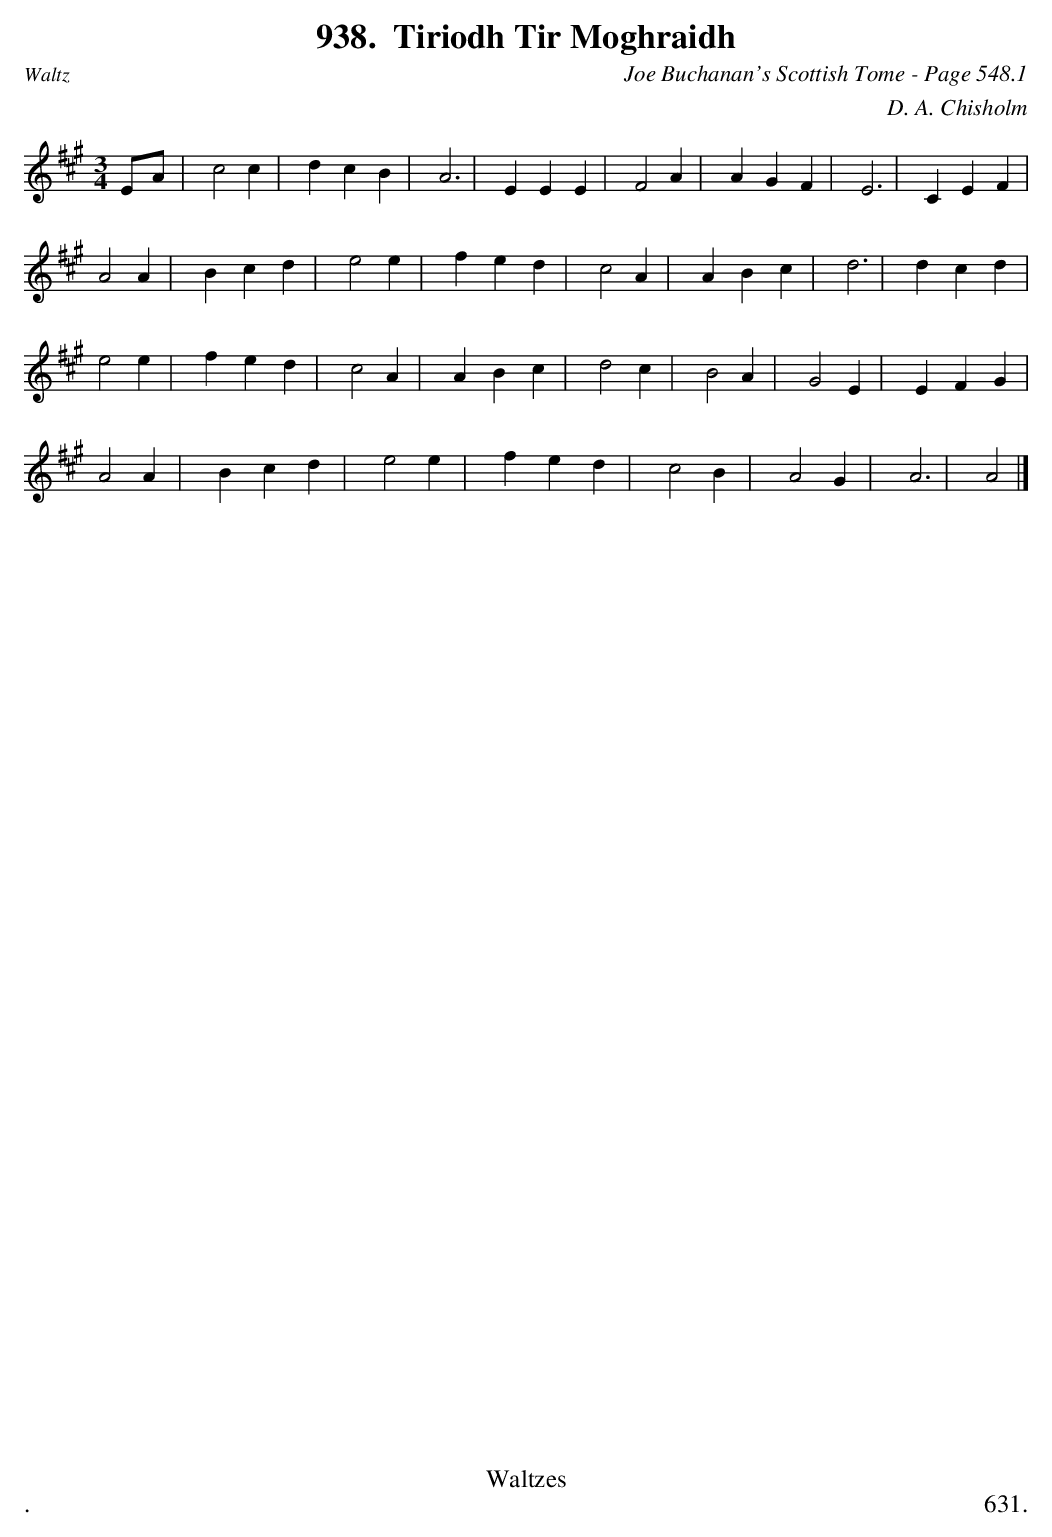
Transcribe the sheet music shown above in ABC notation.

X:1
T:Tiriodh Tir Moghraidh
C:Joe Buchanan's Scottish Tome - Page 548.1
C:D. A. Chisholm
L:1/4
M:3/4
K:A
E/A/ | c2 c | d c B | A3 | E E E | F2 A | A G F | E3 | C E F |
A2 A | B c d | e2 e | f e d | c2 A | A B c | d3 | d c d |
e2 e | f e d | c2 A | A B c | d2 c | B2 A | G2 E | E F G |
A2 A | B c d | e2 e | f e d | c2 B | A2 G | A3 | A2 |]
